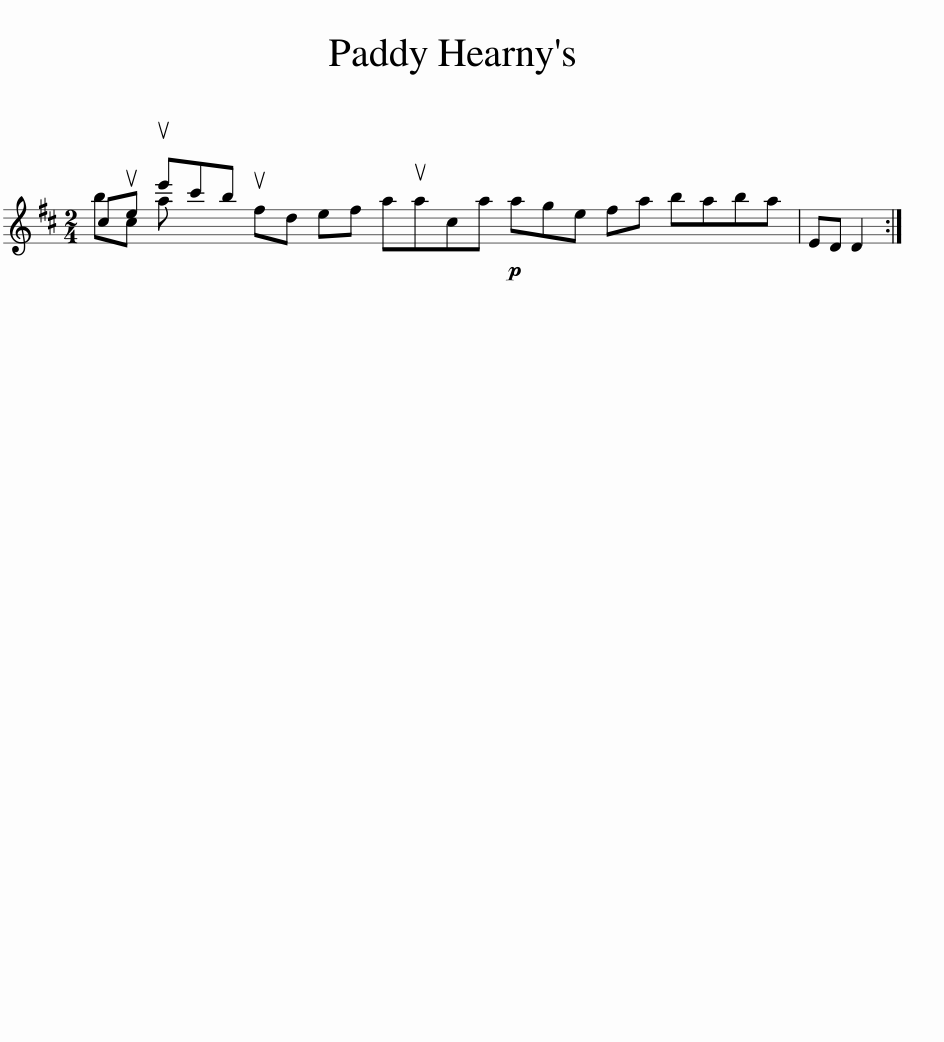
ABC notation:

X:1
%%score ( 1 2 )
L:1/8
M:2/4
I:linebreak $
K:D
V:1 treble
V:2 treble
V:1
 ce ue'c'b ufd ef auaca!p! age fa baba | ED D2 :| %2
V:2
 buc a x19 | x4 :| %2
